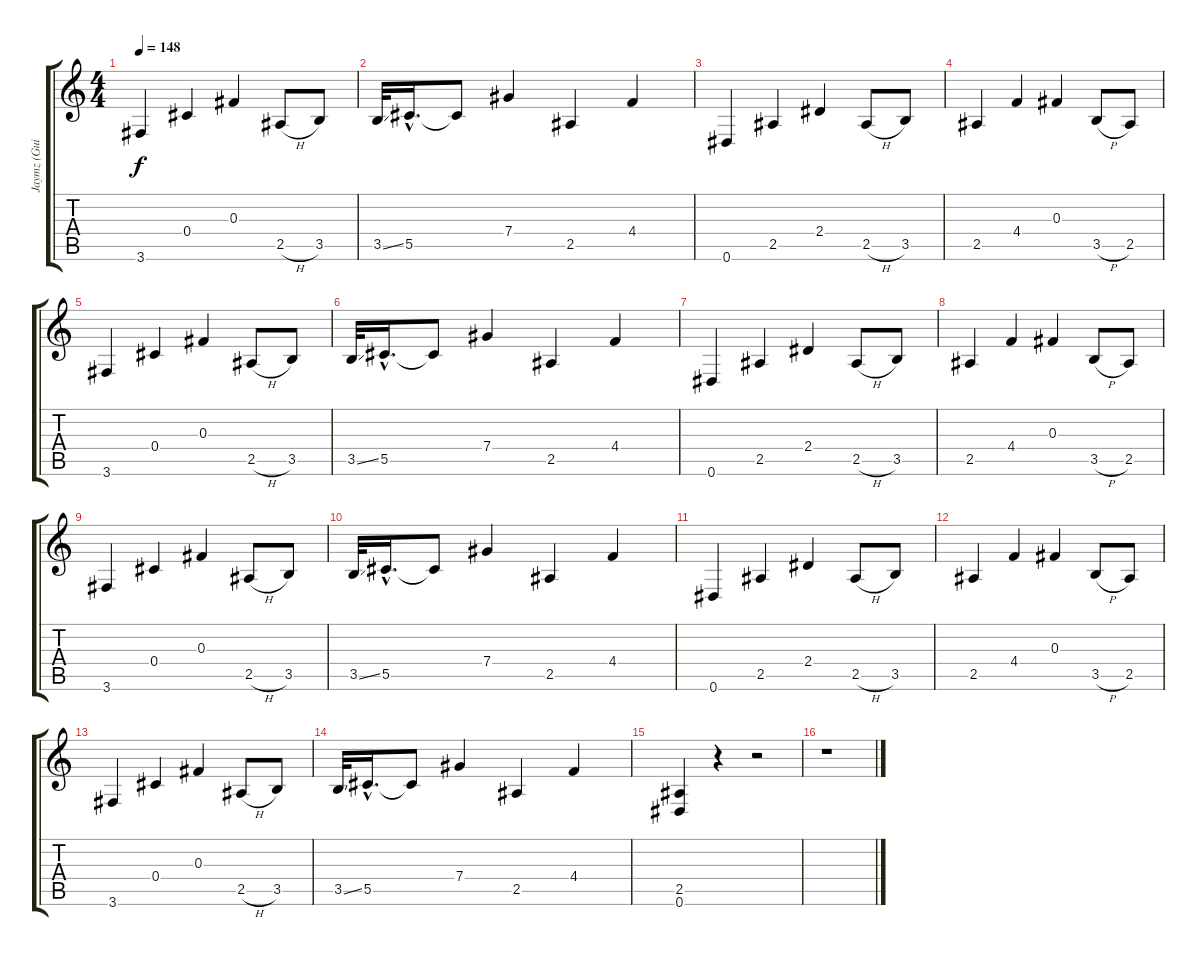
\track ("Jaymz (Guitar 1)" "Jaymz (Gui") {instrument distortionguitar}
\staff {score tabs}
\tuning (Eb4 Bb3 Gb3 Db3 Ab2 Eb2) {hide}
\ts (4 4)
\tempo 148
\clef g2
\ks c
3.6.4{dy f} 0.4.4 0.3.4 2.5{h}.8 3.5.8 |
3.5{ss}.32 5.5{hac}.16{d} 5.5{t}.8 7.4.4 2.5.4 4.4.4 |
0.6.4 2.5.4 2.4.4 2.5{h}.8 3.5.8 |
2.5.4 4.4.4 0.3.4 3.5{h}.8 2.5.8 |
3.6.4 0.4.4 0.3.4 2.5{h}.8 3.5.8 |
3.5{ss}.32 5.5{hac}.16{d} 5.5{t}.8 7.4.4 2.5.4 4.4.4 |
0.6.4 2.5.4 2.4.4 2.5{h}.8 3.5.8 |
2.5.4 4.4.4 0.3.4 3.5{h}.8 2.5.8 |
3.6.4 0.4.4 0.3.4 2.5{h}.8 3.5.8 |
3.5{ss}.32 5.5{hac}.16{d} 5.5{t}.8 7.4.4 2.5.4 4.4.4 |
0.6.4 2.5.4 2.4.4 2.5{h}.8 3.5.8 |
2.5.4 4.4.4 0.3.4 3.5{h}.8 2.5.8 |
3.6.4 0.4.4 0.3.4 2.5{h}.8 3.5.8 |
3.5{ss}.32 5.5{hac}.16{d} 5.5{t}.8 7.4.4 2.5.4 4.4.4 |
(2.5 0.6).4 r.4 r.2 |
r.1
